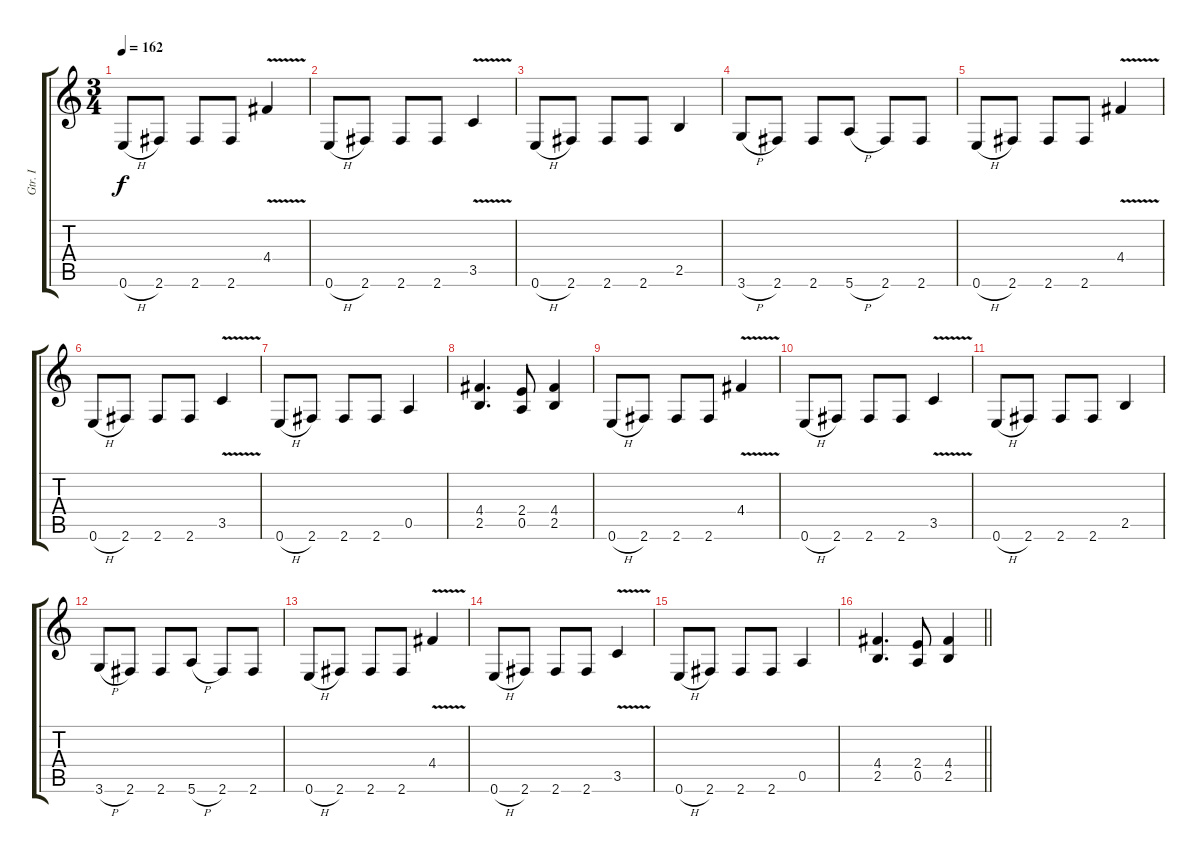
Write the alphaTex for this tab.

\track ("Gtr. I" "Gtr. I") {instrument distortionguitar}
\staff {score tabs}
\tuning (E4 B3 G3 D3 A2 E2) {hide}
\ts (3 4)
\tempo 162
\clef g2
\ks c
0.6{h}.8{dy f} 2.6.8 2.6.8 2.6.8 4.4{v}.4 |
0.6{h}.8 2.6.8 2.6.8 2.6.8 3.5{v}.4 |
0.6{h}.8 2.6.8 2.6.8 2.6.8 2.5.4 |
3.6{h}.8 2.6.8 2.6.8 5.6{h}.8 2.6.8 2.6.8 |
0.6{h}.8 2.6.8 2.6.8 2.6.8 4.4{v}.4 |
0.6{h}.8 2.6.8 2.6.8 2.6.8 3.5{v}.4 |
0.6{h}.8 2.6.8 2.6.8 2.6.8 0.5.4 |
(4.4 2.5).4{d} (2.4 0.5).8 (4.4 2.5).4 |
0.6{h}.8 2.6.8 2.6.8 2.6.8 4.4{v}.4 |
0.6{h}.8 2.6.8 2.6.8 2.6.8 3.5{v}.4 |
0.6{h}.8 2.6.8 2.6.8 2.6.8 2.5.4 |
3.6{h}.8 2.6.8 2.6.8 5.6{h}.8 2.6.8 2.6.8 |
0.6{h}.8 2.6.8 2.6.8 2.6.8 4.4{v}.4 |
0.6{h}.8 2.6.8 2.6.8 2.6.8 3.5{v}.4 |
0.6{h}.8 2.6.8 2.6.8 2.6.8 0.5.4 |
\barLineRight lightlight
(4.4 2.5).4{d} (2.4 0.5).8 (4.4 2.5).4
